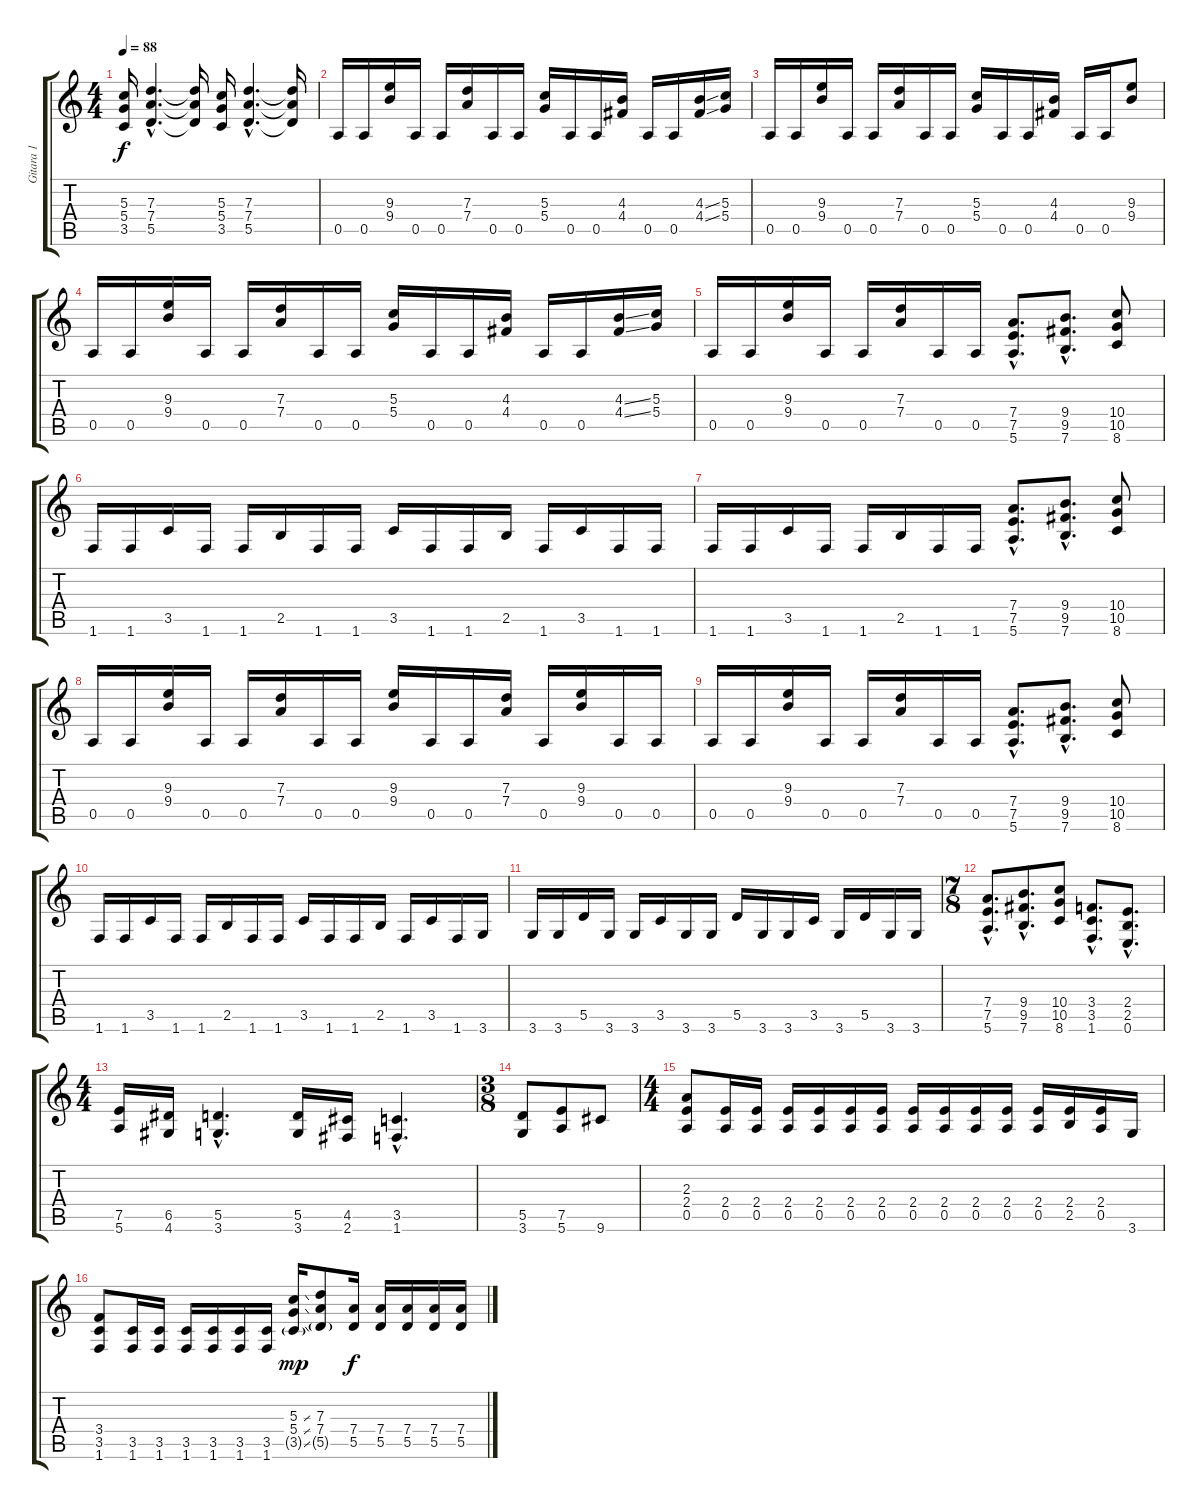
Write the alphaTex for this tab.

\track ("Gitara 1" "Gitara 1") {instrument overdrivenguitar}
\staff {score tabs}
\tuning (E4 B3 G3 D3 A2 E2) {hide}
\ts (4 4)
\tempo 88
\clef g2
\ks c
(5.3 5.4 3.5).16{dy f} (7.3{hac} 7.4{hac} 5.5{hac}).4{d} (7.3{t} 7.4{t} 5.5{t}).16 (5.3 5.4 3.5).16 (7.3{hac} 7.4{hac} 5.5{hac}).4{d} (7.3{t} 7.4{t} 5.5{t}).16 |
0.5.16 0.5.16 (9.3 9.4).16 0.5.16 0.5.16 (7.3 7.4).16 0.5.16 0.5.16 (5.3 5.4).16 0.5.16 0.5.16 (4.3 4.4).16 0.5.16 0.5.16 (4.3{ss} 4.4{ss}).16 (5.3 5.4).16 |
0.5.16 0.5.16 (9.3 9.4).16 0.5.16 0.5.16 (7.3 7.4).16 0.5.16 0.5.16 (5.3 5.4).16 0.5.16 0.5.16 (4.3 4.4).16 0.5.16 0.5.16 (9.3 9.4).8 |
0.5.16 0.5.16 (9.3 9.4).16 0.5.16 0.5.16 (7.3 7.4).16 0.5.16 0.5.16 (5.3 5.4).16 0.5.16 0.5.16 (4.3 4.4).16 0.5.16 0.5.16 (4.3{ss} 4.4{ss}).16 (5.3 5.4).16 |
0.5.16 0.5.16 (9.3 9.4).16 0.5.16 0.5.16 (7.3 7.4).16 0.5.16 0.5.16 (7.4{hac} 7.5{hac} 5.6{hac}).8{d} (9.4{hac} 9.5{hac} 7.6{hac}).8{d} (10.4 10.5 8.6).8 |
1.6.16 1.6.16 3.5.16 1.6.16 1.6.16 2.5.16 1.6.16 1.6.16 3.5.16 1.6.16 1.6.16 2.5.16 1.6.16 3.5.16 1.6.16 1.6.16 |
1.6.16 1.6.16 3.5.16 1.6.16 1.6.16 2.5.16 1.6.16 1.6.16 (7.4{hac} 7.5{hac} 5.6{hac}).8{d} (9.4{hac} 9.5{hac} 7.6{hac}).8{d} (10.4 10.5 8.6).8 |
0.5.16 0.5.16 (9.3 9.4).16 0.5.16 0.5.16 (7.3 7.4).16 0.5.16 0.5.16 (9.3 9.4).16 0.5.16 0.5.16 (7.3 7.4).16 0.5.16 (9.3 9.4).16 0.5.16 0.5.16 |
0.5.16 0.5.16 (9.3 9.4).16 0.5.16 0.5.16 (7.3 7.4).16 0.5.16 0.5.16 (7.4{hac} 7.5{hac} 5.6{hac}).8{d} (9.4{hac} 9.5{hac} 7.6{hac}).8{d} (10.4 10.5 8.6).8 |
1.6.16 1.6.16 3.5.16 1.6.16 1.6.16 2.5.16 1.6.16 1.6.16 3.5.16 1.6.16 1.6.16 2.5.16 1.6.16 3.5.16 1.6.16 3.6.16 |
3.6.16 3.6.16 5.5.16 3.6.16 3.6.16 3.5.16 3.6.16 3.6.16 5.5.16 3.6.16 3.6.16 3.5.16 3.6.16 5.5.16 3.6.16 3.6.16 |
\ts (7 8)
(7.4{hac} 7.5{hac} 5.6{hac}).8{d} (9.4{hac} 9.5{hac} 7.6{hac}).8{d} (10.4 10.5 8.6).8 (3.4{hac} 3.5{hac} 1.6{hac}).8{d} (2.4{hac} 2.5{hac} 0.6{hac}).8{d} |
\ts (4 4)
(7.5 5.6).16 (6.5 4.6).16 (5.5{hac} 3.6{hac}).4{d} (5.5 3.6).16 (4.5 2.6).16 (3.5{hac} 1.6{hac}).4{d} |
\ts (3 8)
(5.5 3.6).8 (7.5 5.6).8 9.6.8 |
\ts (4 4)
(2.3 2.4 0.5).8{volume 13 balance 6} (2.4 0.5).16 (2.4 0.5).16 (2.4 0.5).16 (2.4 0.5).16 (2.4 0.5).16 (2.4 0.5).16 (2.4 0.5).16 (2.4 0.5).16 (2.4 0.5).16 (2.4 0.5).16 (2.4 0.5).16 (2.4 2.5).16 (2.4 0.5).16 3.6.16 |
(3.4 3.5 1.6).8 (3.5 1.6).16 (3.5 1.6).16 (3.5 1.6).16 (3.5 1.6).16 (3.5 1.6).16 (3.5 1.6).16 (5.3{ss} 5.4{ss} 3.5{ss g}).16{dy mp} (7.3 7.4 5.5{g}).8 (7.4 5.5).16{dy f} (7.4 5.5).16 (7.4 5.5).16 (7.4 5.5).16 (7.4 5.5).16
